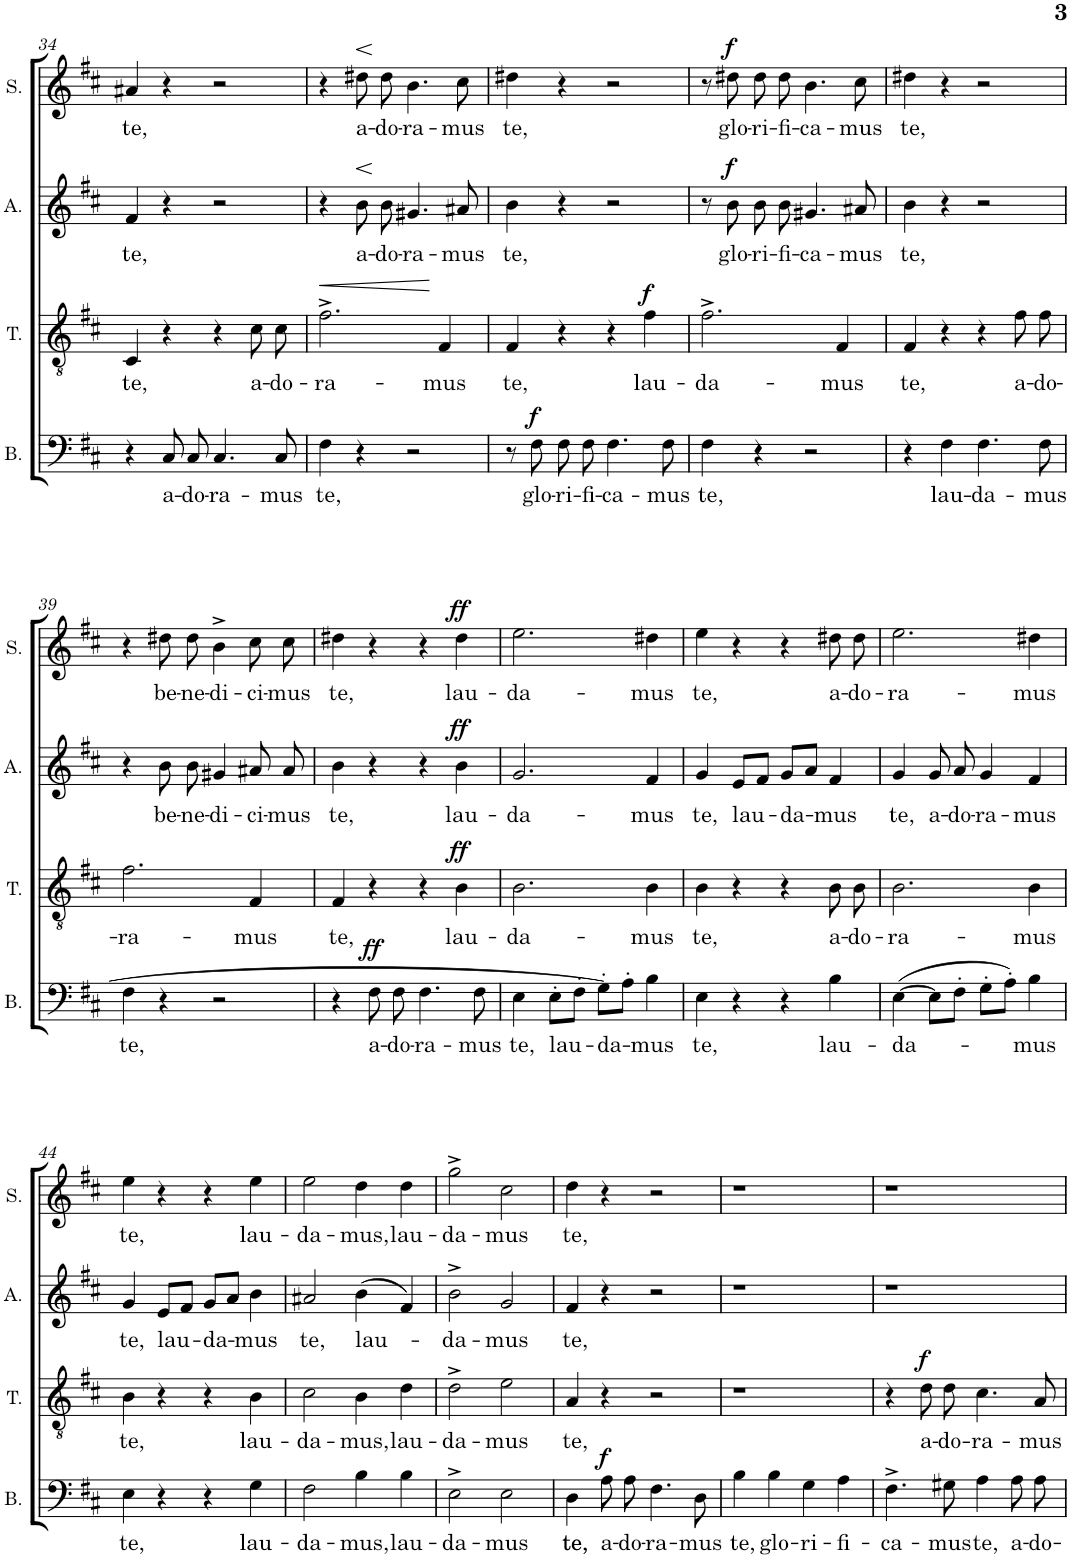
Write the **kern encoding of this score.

**kern	**text	**dynam	**kern	**text	**dynam	**kern	**text	**dynam	**kern	**text	**dynam
*part4	*part4	*part4	*part3	*part3	*part3	*part2	*part2	*part2	*part1	*part1	*part1
*staff4	*staff4	*staff4	*staff3	*staff3	*staff3	*staff2	*staff2	*staff2	*staff1	*staff1	*staff1
*I"Bass	*	*	*I"Tenor	*	*	*I"Alto	*	*	*I"Soprano	*	*
*I'B.	*	*	*I'T.	*	*	*I'A.	*	*	*I'S.	*	*
!!LO:PB:g=z
*clefF4	*	*	*clefGv2	*	*	*clefG2	*	*	*clefG2	*	*
*k[f#c#]	*	*	*k[f#c#]	*	*	*k[f#c#]	*	*	*k[f#c#]	*	*
*M4/4	*	*	*M4/4	*	*	*M4/4	*	*	*M4/4	*	*
*met(c)	*	*	*met(c)	*	*	*met(c)	*	*	*met(c)	*	*
=34	=34	=34	=34	=34	=34	=34	=34	=34	=34	=34	=34
!	!	!	!	!LO:LY:b	!	!	!LO:LY:b	!	!	!LO:LY:b	!
4r	.	.	4C#/	te,	.	4f#/	te,	.	4a#X/	te,	.
!	!LO:LY:b	!	!	!	!	!	!	!	!	!	!
8C#/	a-	.	4r	.	.	4r	.	.	4r	.	.
!	!LO:LY:b	!	!	!	!	!	!	!	!	!	!
8C#/	-do-	.	.	.	.	.	.	.	.	.	.
!	!LO:LY:b	!	!	!	!	!	!	!	!	!	!
4.C#/	-ra-	.	4r	.	.	2r	.	.	2r	.	.
!	!	!	!	!LO:LY:b	!	!	!	!	!	!	!
.	.	.	8c#\L	a-	.	.	.	.	.	.	.
!	!LO:LY:b	!	!	!LO:LY:b	!	!	!	!	!	!	!
8C#/	-mus	.	8c#\J	-do-	.	.	.	.	.	.	.
=35	=35	=35	=35	=35	=35	=35	=35	=35	=35	=35	=35
!	!LO:LY:b	!	!	!LO:LY:b	!LO:HP:b	!	!	!	!	!	!
4F#\	te,	.	2.f#^\	-ra-	<	4r	.	.	4r	.	.
!	!	!	!	!	!	!	!LO:LY:b	!LO:HP:b	!	!LO:LY:b	!LO:HP:b
4r	.	.	.	.	.	8b\	a-	<	8dd#X\L	a-	<
!	!	!	!	!	!	!	!LO:LY:b	!	!	!LO:LY:b	!
.	.	.	.	.	.	8b\	-do-	[	8dd#\J	-do-	[
!	!	!	!	!	!	!	!LO:LY:b	!	!	!LO:LY:b	!
2r	.	.	.	.	.	4.g#X/	-ra-	.	4.b\	-ra-	.
!	!	!	!	!LO:LY:b	!	!	!	!	!	!	!
.	.	.	4F#/	-mus	[	.	.	.	.	.	.
!	!	!	!	!	!	!	!LO:LY:b	!	!	!LO:LY:b	!
.	.	.	.	.	.	8a#X/	-mus	.	8cc#\	-mus	.
=36	=36	=36	=36	=36	=36	=36	=36	=36	=36	=36	=36
!	!	!	!	!LO:LY:b	!	!	!LO:LY:b	!	!	!LO:LY:b	!
8r	.	.	4F#/	te,	.	4b\	te,	.	4dd#X\	te,	.
!	!LO:LY:b	!LO:DY:a	!	!	!	!	!	!	!	!	!
8F#\	glo-	f	.	.	.	.	.	.	.	.	.
!	!LO:LY:b	!	!	!	!	!	!	!	!	!	!
8F#\	-ri-	.	4r	.	.	4r	.	.	4r	.	.
!	!LO:LY:b	!	!	!	!	!	!	!	!	!	!
8F#\	-fi-	.	.	.	.	.	.	.	.	.	.
!	!LO:LY:b	!	!	!	!	!	!	!	!	!	!
4.F#\	-ca-	.	4r	.	.	2r	.	.	2r	.	.
!	!	!	!	!LO:LY:b	!LO:DY:a	!	!	!	!	!	!
.	.	.	4f#\	lau-	f	.	.	.	.	.	.
!	!LO:LY:b	!	!	!	!	!	!	!	!	!	!
8F#\	-mus	.	.	.	.	.	.	.	.	.	.
=37	=37	=37	=37	=37	=37	=37	=37	=37	=37	=37	=37
!	!LO:LY:b	!	!	!LO:LY:b	!	!	!	!	!	!	!
4F#\	te,	.	2.f#^\	-da-	.	8r	.	.	8r	.	.
!	!	!	!	!	!	!	!LO:LY:b	!LO:DY:a	!	!LO:LY:b	!LO:DY:a
.	.	.	.	.	.	8b\	glo-	f	8dd#X\	glo-	f
!	!	!	!	!	!	!	!LO:LY:b	!	!	!LO:LY:b	!
4r	.	.	.	.	.	8b\	-ri-	.	8dd#\L	-ri-	.
!	!	!	!	!	!	!	!LO:LY:b	!	!	!LO:LY:b	!
.	.	.	.	.	.	8b\	-fi-	.	8dd#\J	-fi-	.
!	!	!	!	!	!	!	!LO:LY:b	!	!	!LO:LY:b	!
2r	.	.	.	.	.	4.g#X/	-ca-	.	4.b\	-ca-	.
!	!	!	!	!LO:LY:b	!	!	!	!	!	!	!
.	.	.	4F#/	-mus	.	.	.	.	.	.	.
!	!	!	!	!	!	!	!LO:LY:b	!	!	!LO:LY:b	!
.	.	.	.	.	.	8a#X/	-mus	.	8cc#\	-mus	.
=38	=38	=38	=38	=38	=38	=38	=38	=38	=38	=38	=38
!	!	!	!	!LO:LY:b	!	!	!LO:LY:b	!	!	!LO:LY:b	!
4r	.	.	4F#/	te,	.	4b\	te,	.	4dd#X\	te,	.
!	!LO:LY:b	!	!	!	!	!	!	!	!	!	!
4F#\	lau-	.	4r	.	.	4r	.	.	4r	.	.
!	!LO:LY:b	!	!	!	!	!	!	!	!	!	!
4.F#\	-da-	.	4r	.	.	2r	.	.	2r	.	.
!	!	!	!	!LO:LY:b	!	!	!	!	!	!	!
.	.	.	8f#\L	a-	.	.	.	.	.	.	.
!	!LO:LY:b	!	!	!LO:LY:b	!	!	!	!	!	!	!
8F#\	-mus	.	8f#\J	-do-	.	.	.	.	.	.	.
!!LO:LB:g=z
=39	=39	=39	=39	=39	=39	=39	=39	=39	=39	=39	=39
!	!LO:LY:b	!	!	!LO:LY:b	!	!	!	!	!	!	!
4F#\	te,	.	2.f#\	-ra-	.	4r	.	.	4r	.	.
!	!	!	!	!	!	!	!LO:LY:b	!	!	!LO:LY:b	!
4r	.	.	.	.	.	8b\	be-	.	8dd#X\L	be-	.
!	!	!	!	!	!	!	!LO:LY:b	!	!	!LO:LY:b	!
.	.	.	.	.	.	8b\	-ne-	.	8dd#\J	-ne-	.
!	!	!	!	!	!	!	!LO:LY:b	!	!	!LO:LY:b	!
2r	.	.	.	.	.	4g#X/	-di-	.	4b^\	-di-	.
!	!	!	!	!LO:LY:b	!	!	!LO:LY:b	!	!	!LO:LY:b	!
.	.	.	4F#/	-mus	.	8a#X/	-ci-	.	8cc#\L	-ci-	.
!	!	!	!	!	!	!	!LO:LY:b	!	!	!LO:LY:b	!
.	.	.	.	.	.	8a#/	-mus	.	8cc#\J	-mus	.
=40	=40	=40	=40	=40	=40	=40	=40	=40	=40	=40	=40
!	!	!	!	!LO:LY:b	!	!	!LO:LY:b	!	!	!LO:LY:b	!
4r	.	.	4F#/	te,	.	4b\	te,	.	4dd#X\	te,	.
!	!LO:LY:b	!LO:DY:a	!	!	!	!	!	!	!	!	!
8F#\	a-	ff	4r	.	.	4r	.	.	4r	.	.
!	!LO:LY:b	!	!	!	!	!	!	!	!	!	!
8F#\	-do-	.	.	.	.	.	.	.	.	.	.
!	!LO:LY:b	!	!	!	!	!	!	!	!	!	!
4.F#\	-ra-	.	4r	.	.	4r	.	.	4r	.	.
!	!	!	!	!LO:LY:b	!LO:DY:a	!	!LO:LY:b	!LO:DY:a	!	!LO:LY:b	!LO:DY:a
.	.	.	4B\	lau-	ff	4b\	lau-	ff	4dd#\	lau-	ff
!	!LO:LY:b	!	!	!	!	!	!	!	!	!	!
8F#\	-mus	.	.	.	.	.	.	.	.	.	.
=41	=41	=41	=41	=41	=41	=41	=41	=41	=41	=41	=41
!	!LO:LY:b	!	!	!LO:LY:b	!	!	!LO:LY:b	!	!	!LO:LY:b	!
4E\	te,	.	2.B\	-da-	.	2.g/	-da-	.	2.ee\	-da-	.
!	!LO:LY:b	!	!	!	!	!	!	!	!	!	!
8E'\L	lau-	.	.	.	.	.	.	.	.	.	.
8F#'\J	.	.	.	.	.	.	.	.	.	.	.
!	!LO:LY:b	!	!	!	!	!	!	!	!	!	!
8G'\L]	-da-	.	.	.	.	.	.	.	.	.	.
8A'\J	.	.	.	.	.	.	.	.	.	.	.
!	!LO:LY:b	!	!	!LO:LY:b	!	!	!LO:LY:b	!	!	!LO:LY:b	!
4B\	-mus	.	4B\	-mus	.	4f#/	-mus	.	4dd#X\	-mus	.
=42	=42	=42	=42	=42	=42	=42	=42	=42	=42	=42	=42
!	!LO:LY:b	!	!	!LO:LY:b	!	!	!LO:LY:b	!	!	!LO:LY:b	!
4E\	te,	.	4B\	te,	.	4g/	te,	.	4ee\	te,	.
!	!	!	!	!	!	!	!LO:LY:b	!	!	!	!
4r	.	.	4r	.	.	8e/L	lau-	.	4r	.	.
.	.	.	.	.	.	8f#/J	.	.	.	.	.
!	!	!	!	!	!	!	!LO:LY:b	!	!	!	!
4r	.	.	4r	.	.	8g/L	-da-	.	4r	.	.
.	.	.	.	.	.	8a/J	.	.	.	.	.
!	!LO:LY:b	!	!	!LO:LY:b	!	!	!LO:LY:b	!	!	!LO:LY:b	!
4B\	lau-	.	8B\L	a-	.	4f#/	-mus	.	8dd#X\L	a-	.
!	!	!	!	!LO:LY:b	!	!	!	!	!	!LO:LY:b	!
.	.	.	8B\J	-do-	.	.	.	.	8dd#\J	-do-	.
=43	=43	=43	=43	=43	=43	=43	=43	=43	=43	=43	=43
!	!LO:LY:b	!	!	!LO:LY:b	!	!	!LO:LY:b	!	!	!LO:LY:b	!
([4E\	-da-	.	2.B\	-ra-	.	4g/	te,	.	2.ee\	-ra-	.
!	!	!	!	!	!	!	!LO:LY:b	!	!	!	!
8E\L]	.	.	.	.	.	8g/	a-	.	.	.	.
!	!	!	!	!	!	!	!LO:LY:b	!	!	!	!
8F#'\J	.	.	.	.	.	8a/	-do-	.	.	.	.
!	!	!	!	!	!	!	!LO:LY:b	!	!	!	!
8G'\L	.	.	.	.	.	4g/	-ra-	.	.	.	.
8A'\J)	.	.	.	.	.	.	.	.	.	.	.
!	!LO:LY:b	!	!	!LO:LY:b	!	!	!LO:LY:b	!	!	!LO:LY:b	!
4B\	-mus	.	4B\	-mus	.	4f#/	-mus	.	4dd#X\	-mus	.
!!LO:LB:g=z
=44	=44	=44	=44	=44	=44	=44	=44	=44	=44	=44	=44
!	!LO:LY:b	!	!	!LO:LY:b	!	!	!LO:LY:b	!	!	!LO:LY:b	!
4E\	te,	.	4B\	te,	.	4g/	te,	.	4ee\	te,	.
!	!	!	!	!	!	!	!LO:LY:b	!	!	!	!
4r	.	.	4r	.	.	8e/L	lau-	.	4r	.	.
.	.	.	.	.	.	8f#/J	.	.	.	.	.
!	!	!	!	!	!	!	!LO:LY:b	!	!	!	!
4r	.	.	4r	.	.	8g/L	-da-	.	4r	.	.
.	.	.	.	.	.	8a/J	.	.	.	.	.
!	!LO:LY:b	!	!	!LO:LY:b	!	!	!LO:LY:b	!	!	!LO:LY:b	!
4G\	lau-	.	4B\	lau-	.	4b\	-mus	.	4ee\	lau-	.
=45	=45	=45	=45	=45	=45	=45	=45	=45	=45	=45	=45
!	!LO:LY:b	!	!	!LO:LY:b	!	!	!LO:LY:b	!	!	!LO:LY:b	!
2F#\	-da-	.	2c#\	-da-	.	2a#X/	te,	.	2ee\	-da-	.
!	!LO:LY:b	!	!	!LO:LY:b	!	!	!LO:LY:b	!	!	!LO:LY:b	!
4B\	-mus,	.	4B\	-mus,	.	(4b\	lau-	.	4dd\	-mus,	.
!	!LO:LY:b	!	!	!LO:LY:b	!	!	!	!	!	!LO:LY:b	!
4B\	lau-	.	4d\	lau-	.	4f#/)	.	.	4dd\	lau-	.
=46	=46	=46	=46	=46	=46	=46	=46	=46	=46	=46	=46
!	!LO:LY:b	!	!	!LO:LY:b	!	!	!LO:LY:b	!	!	!LO:LY:b	!
2E^\	-da-	.	2d^\	-da-	.	2b^\	-da-	.	2gg^\	-da-	.
!	!LO:LY:b	!	!	!LO:LY:b	!	!	!LO:LY:b	!	!	!LO:LY:b	!
2E\	-mus	.	2e\	-mus	.	2g/	-mus	.	2cc#\	-mus	.
=47	=47	=47	=47	=47	=47	=47	=47	=47	=47	=47	=47
!	!LO:LY:b	!	!	!LO:LY:b	!	!	!LO:LY:b	!	!	!LO:LY:b	!
4D\	te,	.	4A/	te,	.	4f#/	te,	.	4dd\	te,	.
!	!LO:LY:b	!LO:DY:a	!	!	!	!	!	!	!	!	!
8A\	a-	f	4r	.	.	4r	.	.	4r	.	.
!	!LO:LY:b	!	!	!	!	!	!	!	!	!	!
8A\	-do-	.	.	.	.	.	.	.	.	.	.
!	!LO:LY:b	!	!	!	!	!	!	!	!	!	!
4.F#\	-ra-	.	2r	.	.	2r	.	.	2r	.	.
!	!LO:LY:b	!	!	!	!	!	!	!	!	!	!
8D\	-mus	.	.	.	.	.	.	.	.	.	.
=48	=48	=48	=48	=48	=48	=48	=48	=48	=48	=48	=48
!	!LO:LY:b	!	!	!	!	!	!	!	!	!	!
4B\	te,	.	1r	.	.	1r	.	.	1r	.	.
!	!LO:LY:b	!	!	!	!	!	!	!	!	!	!
4B\	glo-	.	.	.	.	.	.	.	.	.	.
!	!LO:LY:b	!	!	!	!	!	!	!	!	!	!
4G\	-ri-	.	.	.	.	.	.	.	.	.	.
!	!LO:LY:b	!	!	!	!	!	!	!	!	!	!
4A\	-fi-	.	.	.	.	.	.	.	.	.	.
=49	=49	=49	=49	=49	=49	=49	=49	=49	=49	=49	=49
!	!LO:LY:b	!	!	!	!	!	!	!	!	!	!
4.F#^\	-ca-	.	4r	.	.	1r	.	.	1r	.	.
!	!	!	!	!LO:LY:b	!LO:DY:a	!	!	!	!	!	!
.	.	.	8d\L	a-	f	.	.	.	.	.	.
!	!LO:LY:b	!	!	!LO:LY:b	!	!	!	!	!	!	!
8G#X\	-mus	.	8d\J	-do-	.	.	.	.	.	.	.
!	!LO:LY:b	!	!	!LO:LY:b	!	!	!	!	!	!	!
4A\	te,	.	4.c#\	-ra-	.	.	.	.	.	.	.
!	!LO:LY:b	!	!	!	!	!	!	!	!	!	!
8A\	a-	.	.	.	.	.	.	.	.	.	.
!	!LO:LY:b	!	!	!LO:LY:b	!	!	!	!	!	!	!
8A\	-do-	.	8A/	-mus	.	.	.	.	.	.	.
=	=	=	=	=	=	=	=	=	=	=	=
*-	*-	*-	*-	*-	*-	*-	*-	*-	*-	*-	*-
